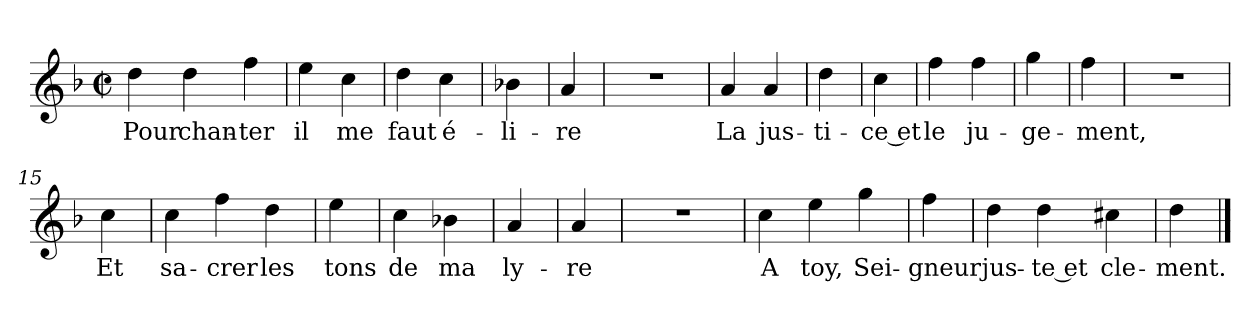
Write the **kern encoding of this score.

**kern	**text
*part1	*part1
*staff1	*staff1
*clefG2	*
*k[b-]	*
*F:	*
*M2/2	*
*met(c|)	*
=1	=1
4dd	Pour
4dd	chan-
4ff	-ter
=3	=3
4ee	il
4cc	me
=4	=4
4dd	faut
4cc	é-
=5	=5
4b-X	-li-
=6	=6
4a	-re
=7	=7
1r	.
=8	=8
4a	La
4a	jus-
=9	=9
4dd	-ti-
=10	=10
4cc	-ce et
=11	=11
4ff	le
4ff	ju-
=12	=12
4gg	-ge-
=13	=13
4ff	-ment,
=14	=14
1r	.
=15	=15
4cc	Et
=16	=16
4cc	sa-
4ff	-crer
4dd	les
=18	=18
4ee	tons
=19	=19
4cc	de
4b-X	ma
=20	=20
4a	ly-
=21	=21
4a	-re
=22	=22
1r	.
=23	=23
4cc	A
4ee	toy,
4gg	Sei-
=25	=25
4ff	-gneur
=26	=26
4dd	jus-
4dd	-te et
4cc#X	cle-
=28	=28
4dd	-ment.
==	==
*-	*-
